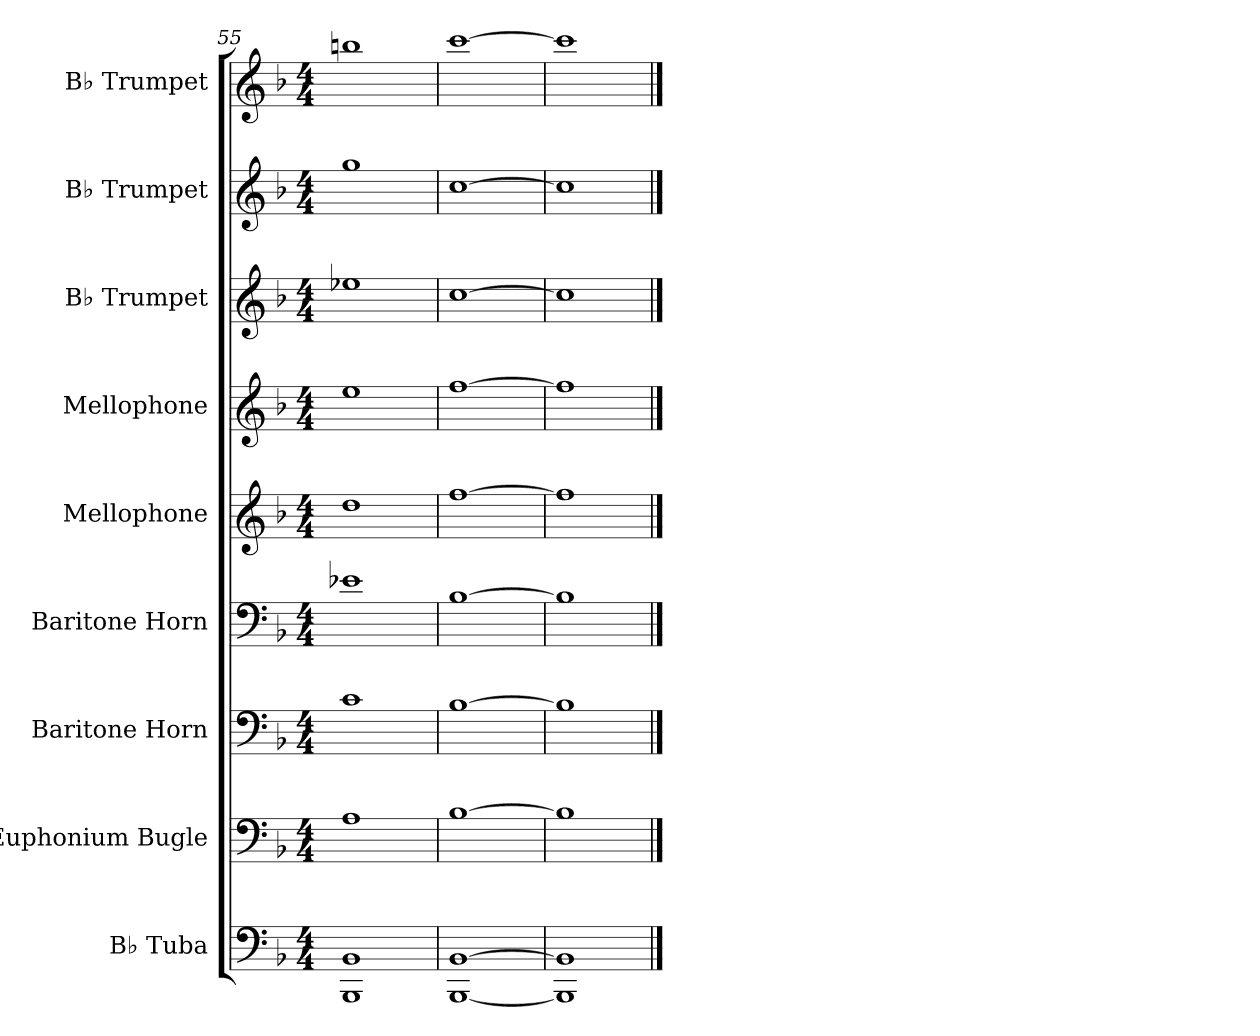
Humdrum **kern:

**kern	**kern	**kern	**kern	**kern	**kern	**kern	**kern	**kern
*part9	*part8	*part7	*part6	*part5	*part4	*part3	*part2	*part1
*staff9	*staff8	*staff7	*staff6	*staff5	*staff4	*staff3	*staff2	*staff1
*I"B♭ Tuba	*I"Euphonium Bugle	*I"Baritone Horn	*I"Baritone Horn	*I"Mellophone	*I"Mellophone	*I"B♭ Trumpet	*I"B♭ Trumpet	*I"B♭ Trumpet
*I'B♭ Tu.	*I'Euph. Bu.	*I'Bar. Hn.	*I'Bar. Hn.	*I'Mph.	*I'Mph.	*I'B♭ Tpt.	*I'B♭ Tpt.	*I'B♭ Tpt.
*clefF4	*clefF4	*clefF4	*clefF4	*clefG2	*clefG2	*clefG2	*clefG2	*clefG2
*	*	*	*	*ITrd4c7	*ITrd4c7	*ITrd1c2	*ITrd1c2	*ITrd1c2
*k[b-]	*k[b-]	*k[b-]	*k[b-]	*k[b-e-]	*k[b-e-]	*k[b-e-a-]	*k[b-e-a-]	*k[b-e-a-]
*M4/4	*M4/4	*M4/4	*M4/4	*M4/4	*M4/4	*M4/4	*M4/4	*M4/4
=55	=55	=55	=55	=55	=55	=55	=55	=55
1BBB- 1BB-	1A	1c	1e-X	1g	1a	1dd-X	1ff	1aan
=56	=56	=56	=56	=56	=56	=56	=56	=56
[1BBB- [1BB-	[1B-	[1B-	[1B-	[1b-	[1b-	[1b-	[1b-	[1bb-
=57	=57	=57	=57	=57	=57	=57	=57	=57
1BBB-] 1BB-]	1B-]	1B-]	1B-]	1b-]	1b-]	1b-]	1b-]	1bb-]
==	==	==	==	==	==	==	==	==
*-	*-	*-	*-	*-	*-	*-	*-	*-
